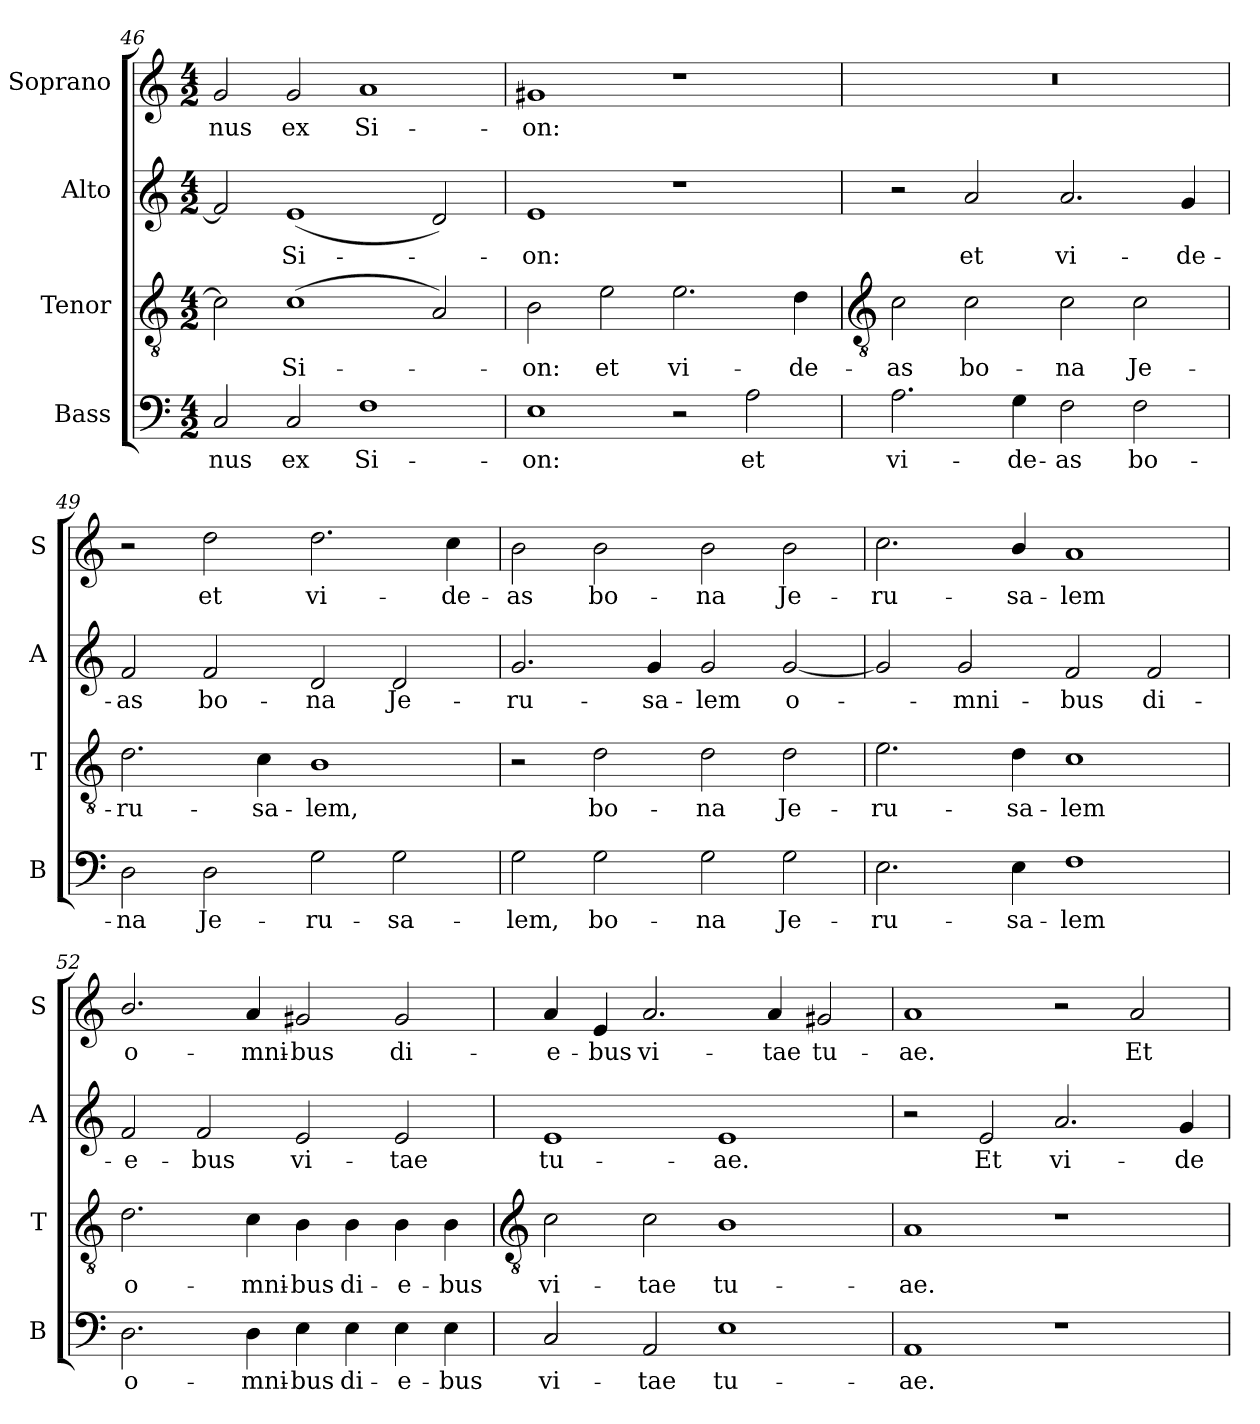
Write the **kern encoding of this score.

**kern	**text	**kern	**text	**kern	**text	**kern	**text
*part4	*part4	*part3	*part3	*part2	*part2	*part1	*part1
*staff4	*staff4	*staff3	*staff3	*staff2	*staff2	*staff1	*staff1
*I"Bass	*	*I"Tenor	*	*I"Alto	*	*I"Soprano	*
*I'B	*	*I'T	*	*I'A	*	*I'S	*
*clefF4	*	*clefGv2	*	*clefG2	*	*clefG2	*
*k[]	*	*k[]	*	*k[]	*	*k[]	*
*C:	*	*C:	*	*C:	*	*C:	*
*M4/2	*	*M4/2	*	*M4/2	*	*M4/2	*
=46	=46	=46	=46	=46	=46	=46	=46
!	!LO:LY:b	!	!	!	!	!	!LO:LY:b
2C	-nus	2c]	.	2f]	.	2g	-nus
!	!LO:LY:b	!	!LO:LY:b	!	!LO:LY:b	!	!LO:LY:b
2C	ex	(<1c	Si-	(<1e	Si-	2g	ex
!	!LO:LY:b	!	!	!	!	!	!LO:LY:b
1F	Si-	.	.	.	.	1a	Si-
.	.	2A)	.	2d)	.	.	.
=47	=47	=47	=47	=47	=47	=47	=47
!	!LO:LY:b	!	!LO:LY:b	!	!LO:LY:b	!	!LO:LY:b
1E	-on:	2B	on:	1e	on:	1g#X	-on:
!	!	!	!LO:LY:b	!	!	!	!
.	.	2e	et	.	.	.	.
!	!	!	!LO:LY:b	!	!	!	!
2r	.	2.e	vi-	1r	.	1r	.
!	!LO:LY:b	!	!	!	!	!	!
2A	et	.	.	.	.	.	.
!	!	!	!LO:LY:b	!	!	!	!
.	.	4d	-de-	.	.	.	.
!!LO:LB:g=z
=48	=48	=48	=48	=48	=48	=48	=48
*	*	*clefGv2	*	*	*	*	*
!	!LO:LY:b	!	!LO:LY:b	!	!	!	!
2.A	vi-	2c	-as	2r	.	0r	.
!	!	!	!LO:LY:b	!	!LO:LY:b	!	!
.	.	2c	bo-	2a	et	.	.
!	!LO:LY:b	!	!	!	!	!	!
4G	-de-	.	.	.	.	.	.
!	!LO:LY:b	!	!LO:LY:b	!	!LO:LY:b	!	!
2F	-as	2c	-na	2.a	vi-	.	.
!	!LO:LY:b	!	!LO:LY:b	!	!	!	!
2F	bo-	2c	Je-	.	.	.	.
!	!	!	!	!	!LO:LY:b	!	!
.	.	.	.	4g	-de-	.	.
=49	=49	=49	=49	=49	=49	=49	=49
!	!LO:LY:b	!	!LO:LY:b	!	!LO:LY:b	!	!
2D	-na	2.d	-ru-	2f	-as	2r	.
!	!LO:LY:b	!	!	!	!LO:LY:b	!	!LO:LY:b
2D	Je-	.	.	2f	bo-	2dd	et
!	!	!	!LO:LY:b	!	!	!	!
.	.	4c	-sa-	.	.	.	.
!	!LO:LY:b	!	!LO:LY:b	!	!LO:LY:b	!	!LO:LY:b
2G	-ru-	1B	-lem,	2d	-na	2.dd	vi-
!	!LO:LY:b	!	!	!	!LO:LY:b	!	!
2G	-sa-	.	.	2d	Je-	.	.
!	!	!	!	!	!	!	!LO:LY:b
.	.	.	.	.	.	4cc	-de-
=50	=50	=50	=50	=50	=50	=50	=50
!	!LO:LY:b	!	!	!	!LO:LY:b	!	!LO:LY:b
2G	-lem,	2r	.	2.g	-ru-	2b	-as
!	!LO:LY:b	!	!LO:LY:b	!	!	!	!LO:LY:b
2G	bo-	2d	bo-	.	.	2b	bo-
!	!	!	!	!	!LO:LY:b	!	!
.	.	.	.	4g	-sa-	.	.
!	!LO:LY:b	!	!LO:LY:b	!	!LO:LY:b	!	!LO:LY:b
2G	-na	2d	-na	2g	-lem	2b	-na
!	!LO:LY:b	!	!LO:LY:b	!	!LO:LY:b	!	!LO:LY:b
2G	Je-	2d	Je-	[2g	o-	2b	Je-
=51	=51	=51	=51	=51	=51	=51	=51
!	!LO:LY:b	!	!LO:LY:b	!	!	!	!LO:LY:b
2.E	-ru-	2.e	-ru-	2g]	.	2.cc	-ru-
!	!	!	!	!	!LO:LY:b	!	!
.	.	.	.	2g	mni-	.	.
!	!LO:LY:b	!	!LO:LY:b	!	!	!	!LO:LY:b
4E	-sa-	4d	-sa-	.	.	4b/	-sa-
!	!LO:LY:b	!	!LO:LY:b	!	!LO:LY:b	!	!LO:LY:b
1F	-lem	1c	-lem	2f	-bus	1a	-lem
!	!	!	!	!	!LO:LY:b	!	!
.	.	.	.	2f	di-	.	.
=52	=52	=52	=52	=52	=52	=52	=52
!	!LO:LY:b	!	!LO:LY:b	!	!LO:LY:b	!	!LO:LY:b
2.D	o-	2.d	o-	2f	-e-	2.b/	o-
!	!	!	!	!	!LO:LY:b	!	!
.	.	.	.	2f	-bus	.	.
!	!LO:LY:b	!	!LO:LY:b	!	!	!	!LO:LY:b
4D	-mni-	4c	-mni-	.	.	4a	-mni-
!	!LO:LY:b	!	!LO:LY:b	!	!LO:LY:b	!	!LO:LY:b
4E	-bus	4B	-bus	2e	vi-	2g#X	-bus
!	!LO:LY:b	!	!LO:LY:b	!	!	!	!
4E	di-	4B	di-	.	.	.	.
!	!LO:LY:b	!	!LO:LY:b	!	!LO:LY:b	!	!LO:LY:b
4E	-e-	4B	-e-	2e	-tae	2g#	di-
!	!LO:LY:b	!	!LO:LY:b	!	!	!	!
4E	-bus	4B	-bus	.	.	.	.
!!LO:LB:g=z
=53	=53	=53	=53	=53	=53	=53	=53
*	*	*clefGv2	*	*	*	*	*
!	!LO:LY:b	!	!LO:LY:b	!	!LO:LY:b	!	!LO:LY:b
2C	vi-	2c	vi-	1e	tu-	4a	-e-
!	!	!	!	!	!	!	!LO:LY:b
.	.	.	.	.	.	4e	-bus
!	!LO:LY:b	!	!LO:LY:b	!	!	!	!LO:LY:b
2AA	-tae	2c	-tae	.	.	2.a	vi-
!	!LO:LY:b	!	!LO:LY:b	!	!LO:LY:b	!	!
1E	tu-	1B	tu-	1e	-ae.	.	.
!	!	!	!	!	!	!	!LO:LY:b
.	.	.	.	.	.	4a	-tae
!	!	!	!	!	!	!	!LO:LY:b
.	.	.	.	.	.	2g#X	tu-
=54	=54	=54	=54	=54	=54	=54	=54
!	!LO:LY:b	!	!LO:LY:b	!	!	!	!LO:LY:b
1AA	-ae.	1A	-ae.	2r	.	1a	-ae.
!	!	!	!	!	!LO:LY:b	!	!
.	.	.	.	2e	Et	.	.
!	!	!	!	!	!LO:LY:b	!	!
1r	.	1r	.	2.a	vi-	2r	.
!	!	!	!	!	!	!	!LO:LY:b
.	.	.	.	.	.	2a	Et
!	!	!	!	!	!LO:LY:b	!	!
.	.	.	.	4g	-de-	.	.
=	=	=	=	=	=	=	=
*-	*-	*-	*-	*-	*-	*-	*-
